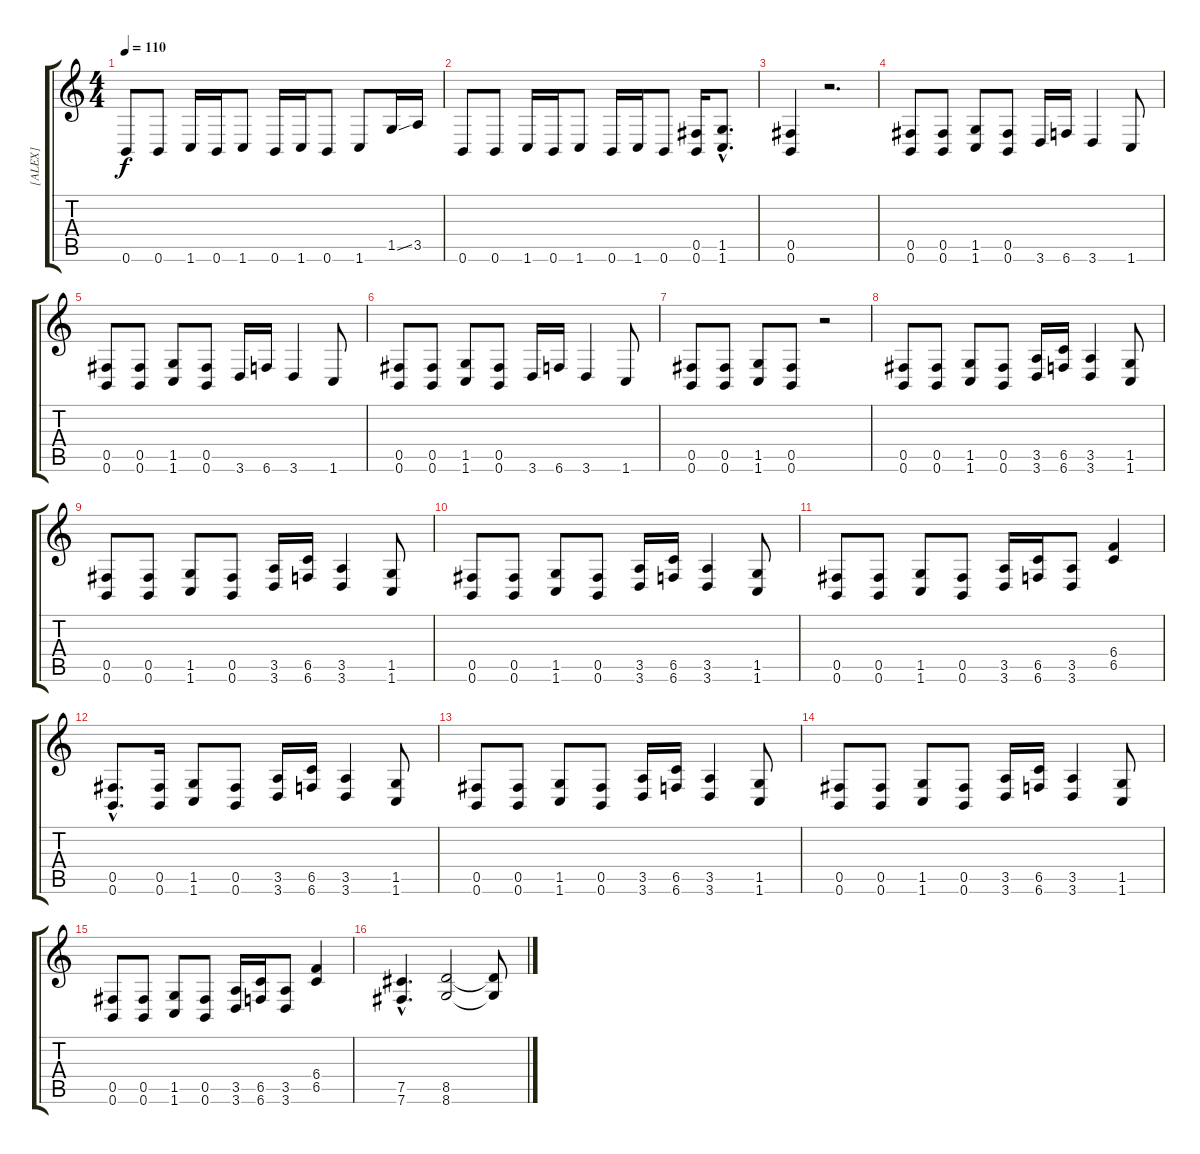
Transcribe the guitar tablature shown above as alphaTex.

\track ("[ALEX]" "[ALEX]") {instrument distortionguitar}
\staff {score tabs}
\tuning (Db4 Ab3 E3 B2 Gb2 B1) {hide}
\ts (4 4)
\tempo 110
\clef g2
\ks c
0.6.8{dy f} 0.6.8 1.6.16 0.6.16 1.6.8 0.6.16 1.6.16 0.6.8 1.6.8 1.5{ss}.16 3.5.16 |
0.6.8 0.6.8 1.6.16 0.6.16 1.6.8 0.6.16 1.6.16 0.6.8 (0.5 0.6).16 (1.5{hac} 1.6{hac}).8{d} |
(0.5 0.6).4 r.2{d} |
(0.5 0.6).8 (0.5 0.6).8 (1.5 1.6).8 (0.5 0.6).8 3.6.16 6.6.16 3.6.4 1.6.8 |
(0.5 0.6).8 (0.5 0.6).8 (1.5 1.6).8 (0.5 0.6).8 3.6.16 6.6.16 3.6.4 1.6.8 |
(0.5 0.6).8 (0.5 0.6).8 (1.5 1.6).8 (0.5 0.6).8 3.6.16 6.6.16 3.6.4 1.6.8 |
(0.5 0.6).8 (0.5 0.6).8 (1.5 1.6).8 (0.5 0.6).8 r.2 |
(0.5 0.6).8 (0.5 0.6).8 (1.5 1.6).8 (0.5 0.6).8 (3.5 3.6).16 (6.5 6.6).16 (3.5 3.6).4 (1.5 1.6).8 |
(0.5 0.6).8 (0.5 0.6).8 (1.5 1.6).8 (0.5 0.6).8 (3.5 3.6).16 (6.5 6.6).16 (3.5 3.6).4 (1.5 1.6).8 |
(0.5 0.6).8 (0.5 0.6).8 (1.5 1.6).8 (0.5 0.6).8 (3.5 3.6).16 (6.5 6.6).16 (3.5 3.6).4 (1.5 1.6).8 |
(0.5 0.6).8 (0.5 0.6).8 (1.5 1.6).8 (0.5 0.6).8 (3.5 3.6).16 (6.5 6.6).16 (3.5 3.6).8 (6.4 6.5).4 |
(0.5{hac} 0.6{hac}).8{d} (0.5 0.6).16 (1.5 1.6).8 (0.5 0.6).8 (3.5 3.6).16 (6.5 6.6).16 (3.5 3.6).4 (1.5 1.6).8 |
(0.5 0.6).8 (0.5 0.6).8 (1.5 1.6).8 (0.5 0.6).8 (3.5 3.6).16 (6.5 6.6).16 (3.5 3.6).4 (1.5 1.6).8 |
(0.5 0.6).8 (0.5 0.6).8 (1.5 1.6).8 (0.5 0.6).8 (3.5 3.6).16 (6.5 6.6).16 (3.5 3.6).4 (1.5 1.6).8 |
(0.5 0.6).8 (0.5 0.6).8 (1.5 1.6).8 (0.5 0.6).8 (3.5 3.6).16 (6.5 6.6).16 (3.5 3.6).8 (6.4 6.5).4 |
(7.5{hac} 7.6{hac}).4{d} (8.5 8.6).2 (8.5{t} 8.6{t}).8
